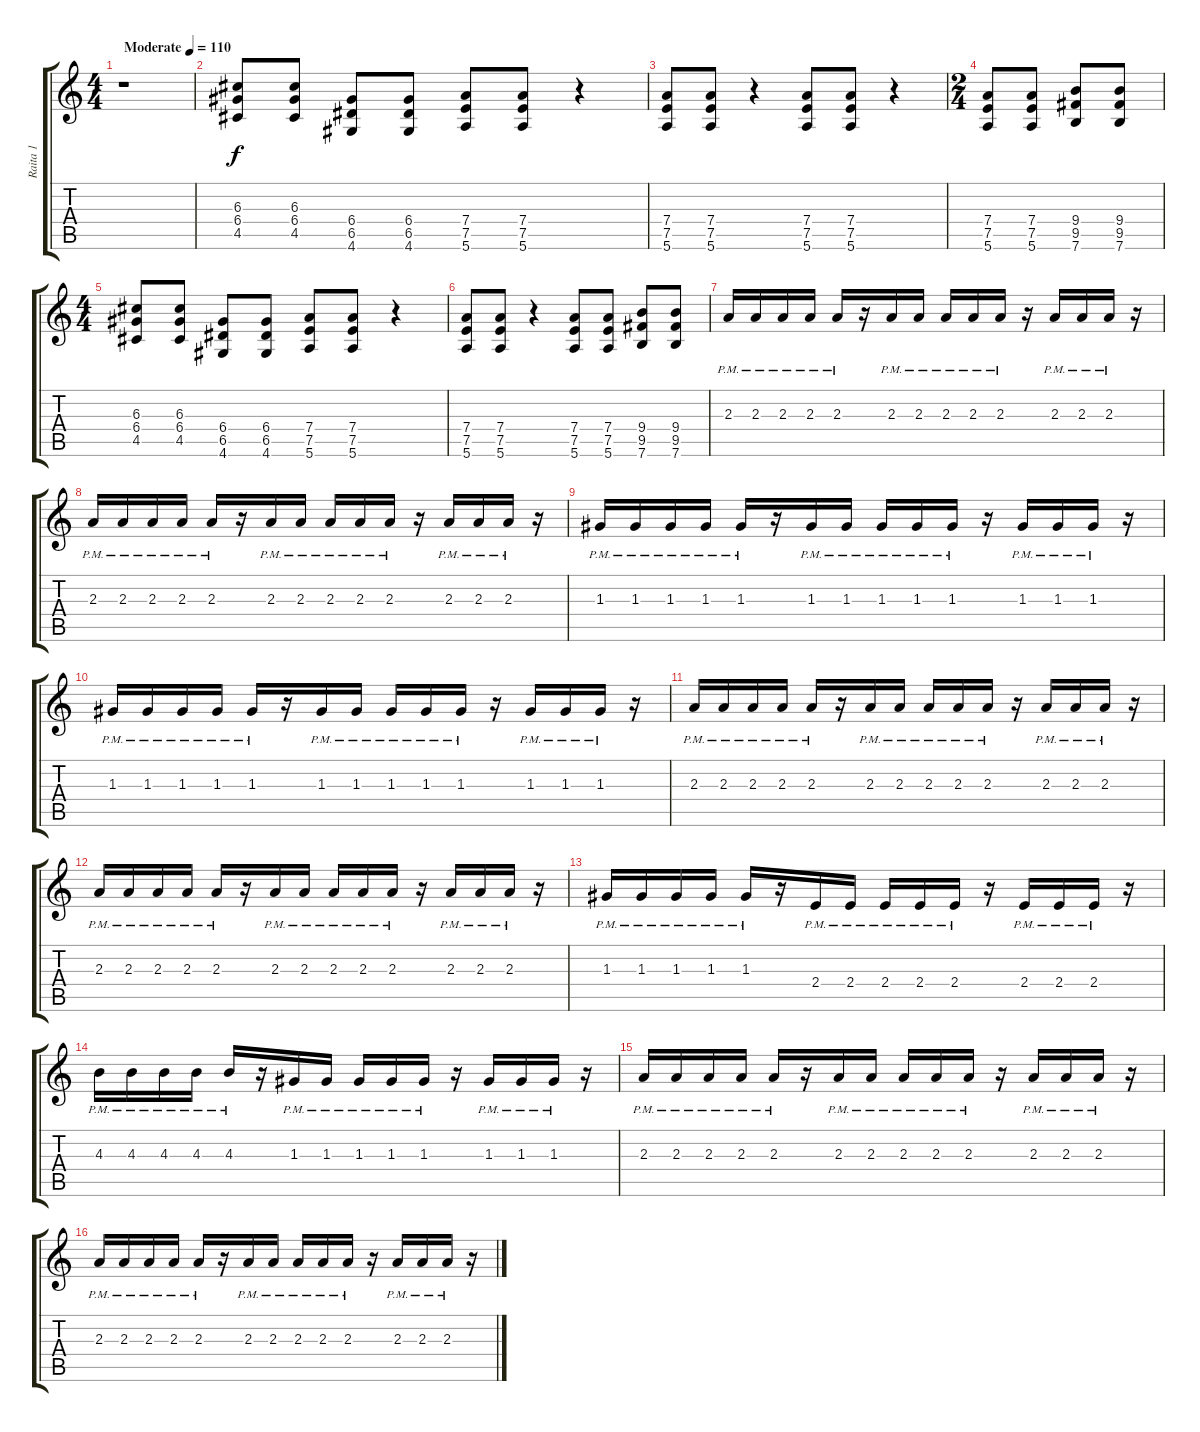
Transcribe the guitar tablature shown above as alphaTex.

\track ("Raita 1" "Raita 1") {instrument overdrivenguitar}
\staff {score tabs}
\tuning (E4 B3 G3 D3 A2 E2) {hide}
\ts (4 4)
\tempo (110 "Moderate")
\clef g2
\ks c
r.1{dy f instrument overdrivenguitar} |
(6.3 6.4 4.5).8 (6.3 6.4 4.5).8 (6.4 6.5 4.6).8 (6.4 6.5 4.6).8 (7.4 7.5 5.6).8 (7.4 7.5 5.6).8 r.4 |
(7.4 7.5 5.6).8 (7.4 7.5 5.6).8 r.4 (7.4 7.5 5.6).8 (7.4 7.5 5.6).8 r.4 |
\ts (2 4)
(7.4 7.5 5.6).8 (7.4 7.5 5.6).8 (9.4 9.5 7.6).8 (9.4 9.5 7.6).8 |
\ts (4 4)
(6.3 6.4 4.5).8 (6.3 6.4 4.5).8 (6.4 6.5 4.6).8 (6.4 6.5 4.6).8 (7.4 7.5 5.6).8 (7.4 7.5 5.6).8 r.4 |
(7.4 7.5 5.6).8 (7.4 7.5 5.6).8 r.4 (7.4 7.5 5.6).8 (7.4 7.5 5.6).8 (9.4 9.5 7.6).8 (9.4 9.5 7.6).8 |
2.3{pm}.16 2.3{pm}.16 2.3{pm}.16 2.3{pm}.16 2.3{pm}.16 r.16 2.3{pm}.16 2.3{pm}.16 2.3{pm}.16 2.3{pm}.16 2.3{pm}.16 r.16 2.3{pm}.16 2.3{pm}.16 2.3{pm}.16 r.16 |
2.3{pm}.16 2.3{pm}.16 2.3{pm}.16 2.3{pm}.16 2.3{pm}.16 r.16 2.3{pm}.16 2.3{pm}.16 2.3{pm}.16 2.3{pm}.16 2.3{pm}.16 r.16 2.3{pm}.16 2.3{pm}.16 2.3{pm}.16 r.16 |
1.3{pm}.16 1.3{pm}.16 1.3{pm}.16 1.3{pm}.16 1.3{pm}.16 r.16 1.3{pm}.16 1.3{pm}.16 1.3{pm}.16 1.3{pm}.16 1.3{pm}.16 r.16 1.3{pm}.16 1.3{pm}.16 1.3{pm}.16 r.16 |
1.3{pm}.16 1.3{pm}.16 1.3{pm}.16 1.3{pm}.16 1.3{pm}.16 r.16 1.3{pm}.16 1.3{pm}.16 1.3{pm}.16 1.3{pm}.16 1.3{pm}.16 r.16 1.3{pm}.16 1.3{pm}.16 1.3{pm}.16 r.16 |
2.3{pm}.16 2.3{pm}.16 2.3{pm}.16 2.3{pm}.16 2.3{pm}.16 r.16 2.3{pm}.16 2.3{pm}.16 2.3{pm}.16 2.3{pm}.16 2.3{pm}.16 r.16 2.3{pm}.16 2.3{pm}.16 2.3{pm}.16 r.16 |
2.3{pm}.16 2.3{pm}.16 2.3{pm}.16 2.3{pm}.16 2.3{pm}.16 r.16 2.3{pm}.16 2.3{pm}.16 2.3{pm}.16 2.3{pm}.16 2.3{pm}.16 r.16 2.3{pm}.16 2.3{pm}.16 2.3{pm}.16 r.16 |
1.3{pm}.16 1.3{pm}.16 1.3{pm}.16 1.3{pm}.16 1.3{pm}.16 r.16 2.4{pm}.16 2.4{pm}.16 2.4{pm}.16 2.4{pm}.16 2.4{pm}.16 r.16 2.4{pm}.16 2.4{pm}.16 2.4{pm}.16 r.16 |
4.3{pm}.16 4.3{pm}.16 4.3{pm}.16 4.3{pm}.16 4.3{pm}.16 r.16 1.3{pm}.16 1.3{pm}.16 1.3{pm}.16 1.3{pm}.16 1.3{pm}.16 r.16 1.3{pm}.16 1.3{pm}.16 1.3{pm}.16 r.16 |
2.3{pm}.16 2.3{pm}.16 2.3{pm}.16 2.3{pm}.16 2.3{pm}.16 r.16 2.3{pm}.16 2.3{pm}.16 2.3{pm}.16 2.3{pm}.16 2.3{pm}.16 r.16 2.3{pm}.16 2.3{pm}.16 2.3{pm}.16 r.16 |
2.3{pm}.16 2.3{pm}.16 2.3{pm}.16 2.3{pm}.16 2.3{pm}.16 r.16 2.3{pm}.16 2.3{pm}.16 2.3{pm}.16 2.3{pm}.16 2.3{pm}.16 r.16 2.3{pm}.16 2.3{pm}.16 2.3{pm}.16 r.16
